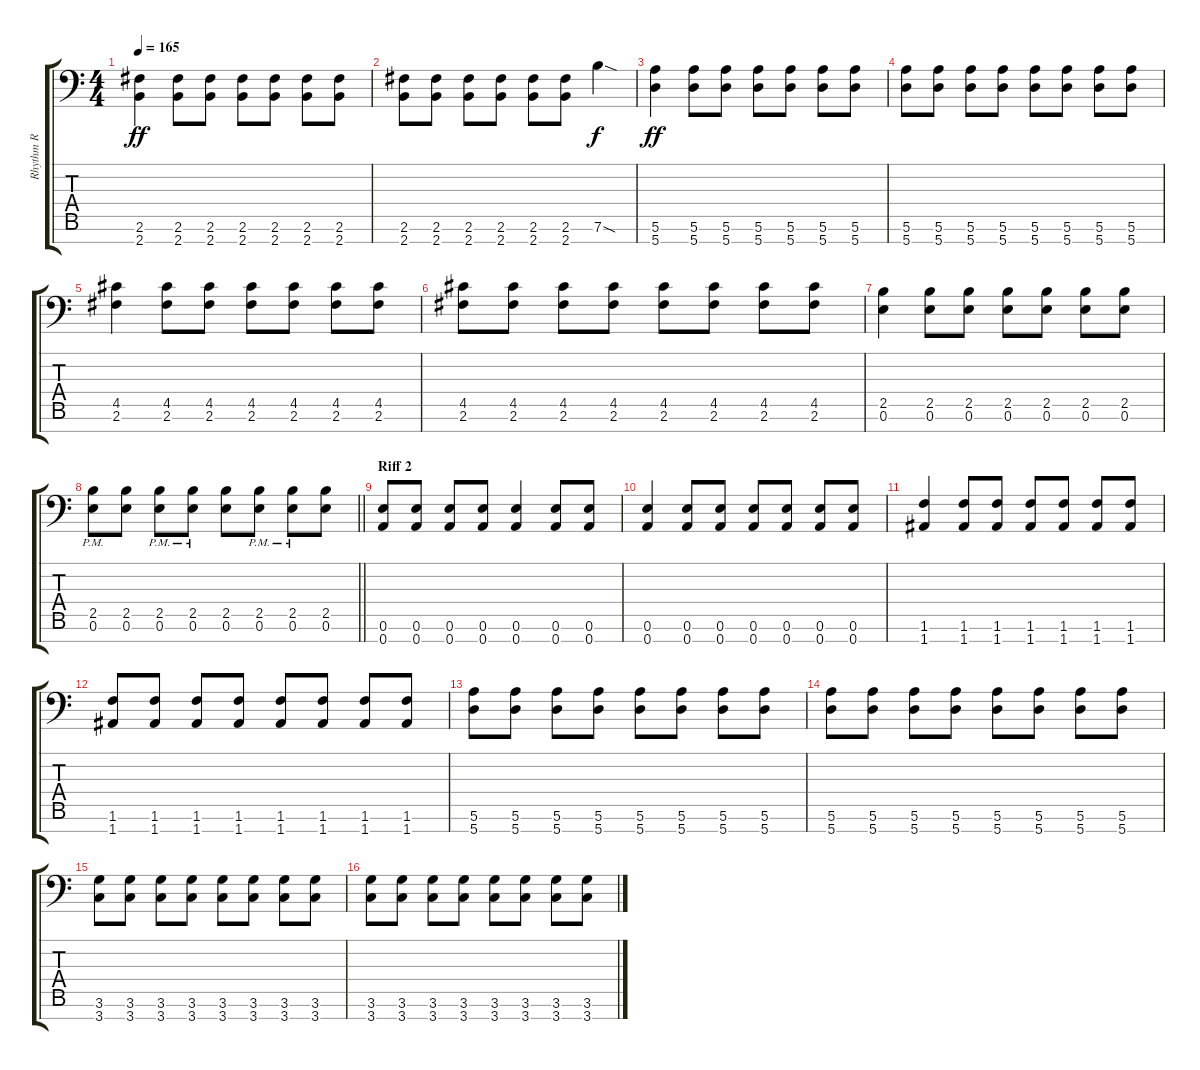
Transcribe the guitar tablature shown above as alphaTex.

\track ("Rhythm R" "Rhythm R") {instrument overdrivenguitar}
\staff {score tabs}
\tuning (E4 B3 G3 D3 A2 E2 A1) {hide}
\ts (4 4)
\tempo 165
\clef f4
\ks c
(2.6 2.7).4{dy ff} (2.6 2.7).8 (2.6 2.7).8 (2.6 2.7).8 (2.6 2.7).8 (2.6 2.7).8 (2.6 2.7).8 |
(2.6 2.7).8 (2.6 2.7).8 (2.6 2.7).8 (2.6 2.7).8 (2.6 2.7).8 (2.6 2.7).8 7.6{sod}.4{dy f} |
(5.6 5.7).4{dy ff} (5.6 5.7).8 (5.6 5.7).8 (5.6 5.7).8 (5.6 5.7).8 (5.6 5.7).8 (5.6 5.7).8 |
(5.6 5.7).8 (5.6 5.7).8 (5.6 5.7).8 (5.6 5.7).8 (5.6 5.7).8 (5.6 5.7).8 (5.6 5.7).8 (5.6 5.7).8 |
(4.5 2.6).4 (4.5 2.6).8 (4.5 2.6).8 (4.5 2.6).8 (4.5 2.6).8 (4.5 2.6).8 (4.5 2.6).8 |
(4.5 2.6).8 (4.5 2.6).8 (4.5 2.6).8 (4.5 2.6).8 (4.5 2.6).8 (4.5 2.6).8 (4.5 2.6).8 (4.5 2.6).8 |
(2.5 0.6).4 (2.5 0.6).8 (2.5 0.6).8 (2.5 0.6).8 (2.5 0.6).8 (2.5 0.6).8 (2.5 0.6).8 |
\barLineRight lightlight
(2.5{pm} 0.6{pm}).8 (2.5 0.6).8 (2.5{pm} 0.6{pm}).8 (2.5{pm} 0.6{pm}).8 (2.5 0.6).8 (2.5{pm} 0.6{pm}).8 (2.5{pm} 0.6{pm}).8 (2.5 0.6).8 |
\section ("" "Riff 2")
(0.6 0.7).8 (0.6 0.7).8 (0.6 0.7).8 (0.6 0.7).8 (0.6 0.7).4 (0.6 0.7).8 (0.6 0.7).8 |
(0.6 0.7).4 (0.6 0.7).8 (0.6 0.7).8 (0.6 0.7).8 (0.6 0.7).8 (0.6 0.7).8 (0.6 0.7).8 |
(1.6 1.7).4 (1.6 1.7).8 (1.6 1.7).8 (1.6 1.7).8 (1.6 1.7).8 (1.6 1.7).8 (1.6 1.7).8 |
(1.6 1.7).8 (1.6 1.7).8 (1.6 1.7).8 (1.6 1.7).8 (1.6 1.7).8 (1.6 1.7).8 (1.6 1.7).8 (1.6 1.7).8 |
(5.6 5.7).8 (5.6 5.7).8 (5.6 5.7).8 (5.6 5.7).8 (5.6 5.7).8 (5.6 5.7).8 (5.6 5.7).8 (5.6 5.7).8 |
(5.6 5.7).8 (5.6 5.7).8 (5.6 5.7).8 (5.6 5.7).8 (5.6 5.7).8 (5.6 5.7).8 (5.6 5.7).8 (5.6 5.7).8 |
(3.6 3.7).8 (3.6 3.7).8 (3.6 3.7).8 (3.6 3.7).8 (3.6 3.7).8 (3.6 3.7).8 (3.6 3.7).8 (3.6 3.7).8 |
(3.6 3.7).8 (3.6 3.7).8 (3.6 3.7).8 (3.6 3.7).8 (3.6 3.7).8 (3.6 3.7).8 (3.6 3.7).8 (3.6 3.7).8
